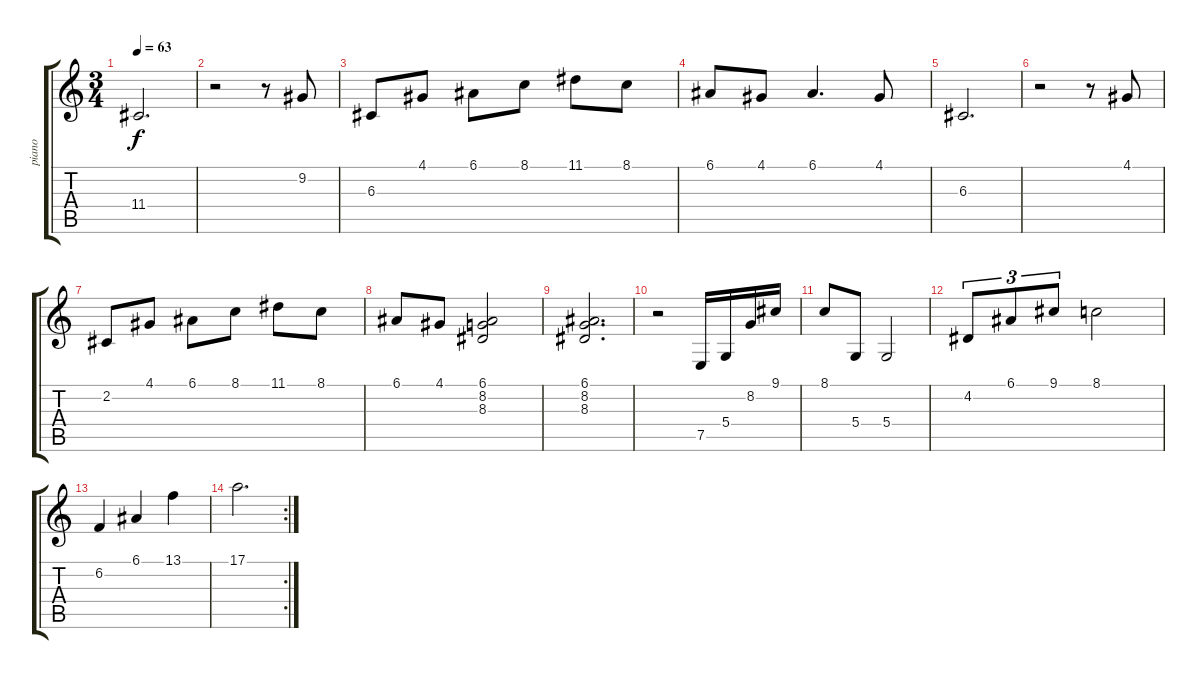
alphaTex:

\track ("piano" "piano") {instrument electricpiano2}
\staff {score tabs}
\tuning (E4 B3 G3 D3 A2 E2) {hide}
\ts (3 4)
\tempo 63
\clef g2
\ks c
11.4.2{d dy f} |
r.2 r.8 9.2.8 |
6.3.8 4.1.8 6.1.8 8.1.8 11.1.8 8.1.8 |
6.1.8 4.1.8 6.1.4{d} 4.1.8 |
6.3.2{d} |
r.2 r.8 4.1.8 |
2.2.8 4.1.8 6.1.8 8.1.8 11.1.8 8.1.8 |
6.1.8 4.1.8 (6.1 8.2 8.3).2 |
(6.1 8.2 8.3).2{d} |
r.2 7.5.16 5.4.16 8.2.16 9.1.16 |
8.1.8 5.4.8 5.4.2 |
4.2.8{tu (3 2)} 6.1.8{tu (3 2)} 9.1.8{tu (3 2)} 8.1.2 |
6.2.4 6.1.4 13.1.4 |
\rc 2
17.1.2{d}
